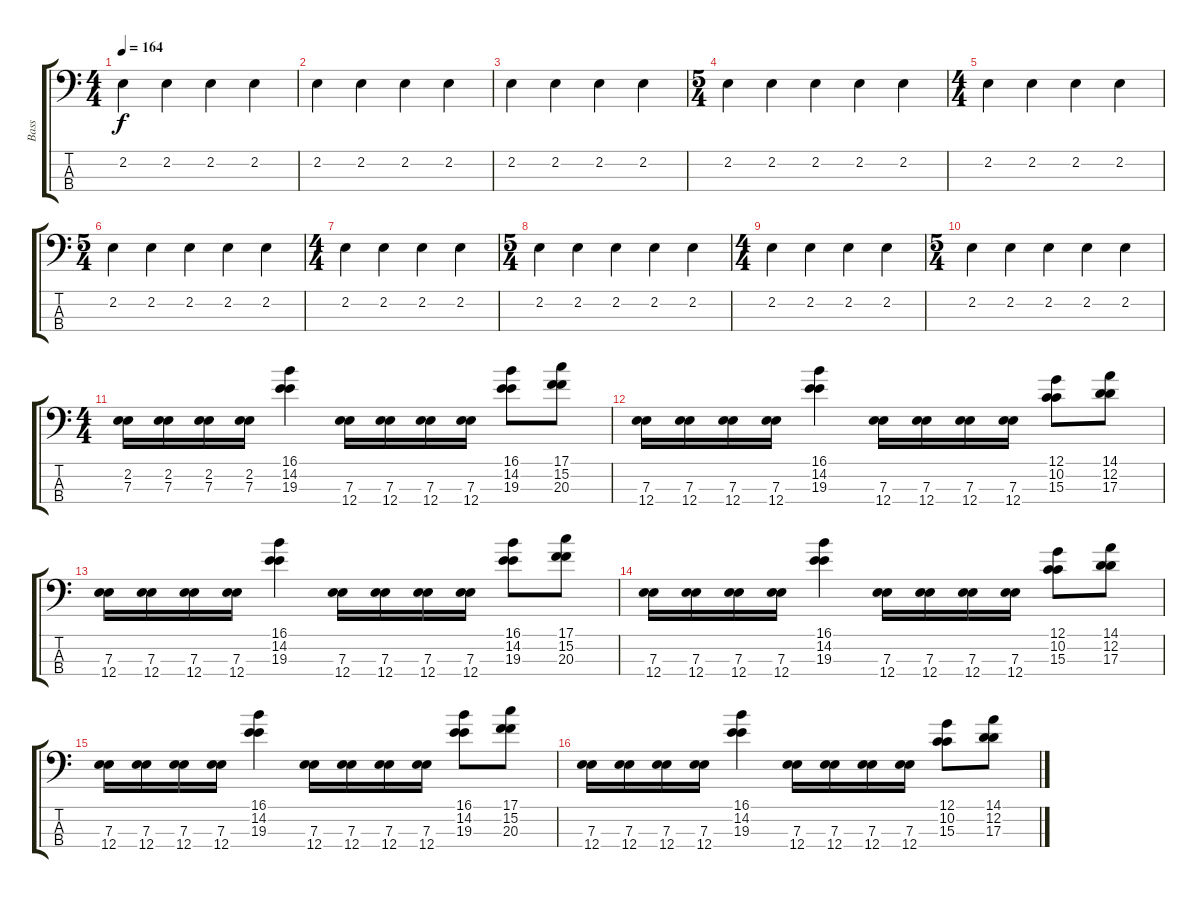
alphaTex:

\track ("Bass" "Bass") {instrument electricbassfinger}
\staff {score tabs}
\tuning (G2 D2 A1 E1) {hide}
\ts (4 4)
\tempo 164
\clef f4
\ks c
2.2.4{dy f} 2.2.4 2.2.4 2.2.4 |
2.2.4 2.2.4 2.2.4 2.2.4 |
2.2.4 2.2.4 2.2.4 2.2.4 |
\ts (5 4)
2.2.4 2.2.4 2.2.4 2.2.4 2.2.4 |
\ts (4 4)
2.2.4 2.2.4 2.2.4 2.2.4 |
\ts (5 4)
2.2.4 2.2.4 2.2.4 2.2.4 2.2.4 |
\ts (4 4)
2.2.4 2.2.4 2.2.4 2.2.4 |
\ts (5 4)
2.2.4 2.2.4 2.2.4 2.2.4 2.2.4 |
\ts (4 4)
2.2.4 2.2.4 2.2.4 2.2.4 |
\ts (5 4)
2.2.4 2.2.4 2.2.4 2.2.4 2.2.4 |
\ts (4 4)
(2.2 7.3).16 (2.2 7.3).16 (2.2 7.3).16 (2.2 7.3).16 (16.1 14.2 19.3).4 (7.3 12.4).16 (7.3 12.4).16 (7.3 12.4).16 (7.3 12.4).16 (16.1 14.2 19.3).8 (17.1 15.2 20.3).8 |
(7.3 12.4).16 (7.3 12.4).16 (7.3 12.4).16 (7.3 12.4).16 (16.1 14.2 19.3).4 (7.3 12.4).16 (7.3 12.4).16 (7.3 12.4).16 (7.3 12.4).16 (12.1 10.2 15.3).8 (14.1 12.2 17.3).8 |
(7.3 12.4).16 (7.3 12.4).16 (7.3 12.4).16 (7.3 12.4).16 (16.1 14.2 19.3).4 (7.3 12.4).16 (7.3 12.4).16 (7.3 12.4).16 (7.3 12.4).16 (16.1 14.2 19.3).8 (17.1 15.2 20.3).8 |
(7.3 12.4).16 (7.3 12.4).16 (7.3 12.4).16 (7.3 12.4).16 (16.1 14.2 19.3).4 (7.3 12.4).16 (7.3 12.4).16 (7.3 12.4).16 (7.3 12.4).16 (12.1 10.2 15.3).8 (14.1 12.2 17.3).8 |
(7.3 12.4).16 (7.3 12.4).16 (7.3 12.4).16 (7.3 12.4).16 (16.1 14.2 19.3).4 (7.3 12.4).16 (7.3 12.4).16 (7.3 12.4).16 (7.3 12.4).16 (16.1 14.2 19.3).8 (17.1 15.2 20.3).8 |
(7.3 12.4).16 (7.3 12.4).16 (7.3 12.4).16 (7.3 12.4).16 (16.1 14.2 19.3).4 (7.3 12.4).16 (7.3 12.4).16 (7.3 12.4).16 (7.3 12.4).16 (12.1 10.2 15.3).8 (14.1 12.2 17.3).8
